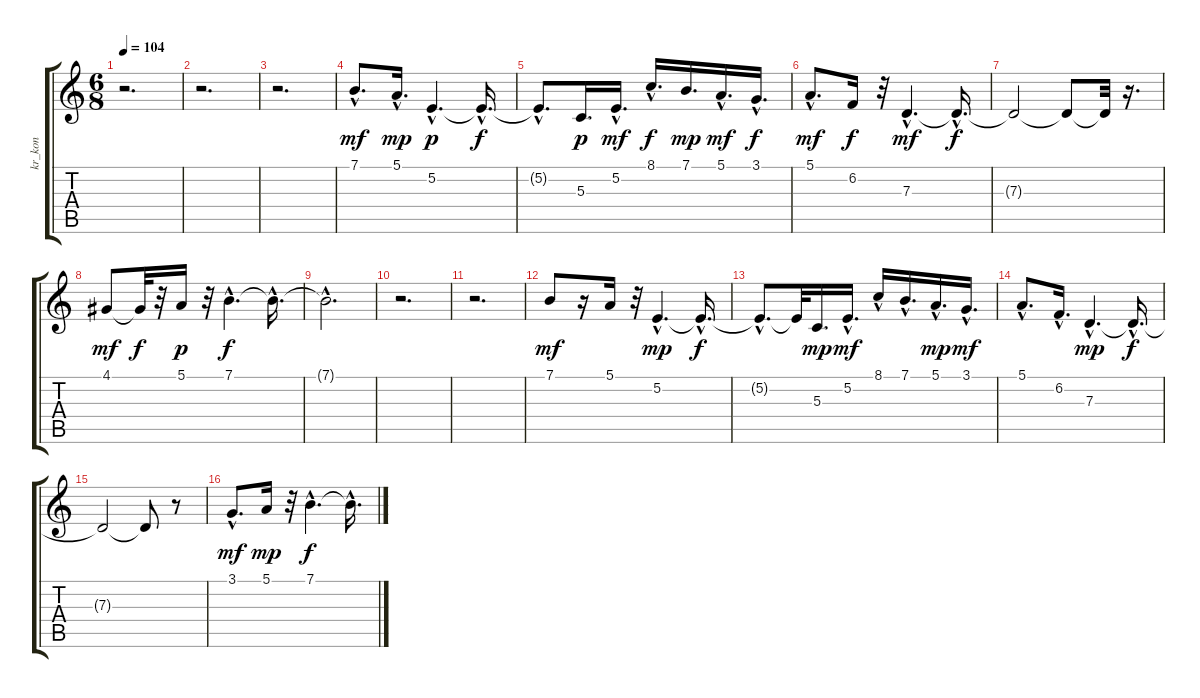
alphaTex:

\track ("kr_kon" "kr_kon") {instrument electricpiano2}
\staff {score tabs}
\tuning (E4 B3 G3 D3 A2 E2) {hide}
\ts (6 8)
\tempo 104
\clef g2
\ks c
r.2{d dy mf} |
r.2{d} |
r.2{d} |
7.1{hac}.8{d} 5.1{hac}.16{d dy mp} 5.2{hac}.4{d dy p} 5.2{hac t}.16{d dy f} |
5.2{hac t}.8{d} 5.3.16{d dy p} 5.2{hac}.16{d dy mf} 8.1{hac}.16{d dy f} 7.1.16{d dy mp} 5.1{hac}.16{d dy mf} 3.1{hac}.16{d dy f} |
5.1{hac}.8{d dy mf} 6.2.16{dy f} r.32 7.3{hac}.4{d dy mf} 7.3{hac t}.16{d dy f} |
7.3{t}.2 7.3{t}.8 7.3{t}.32 r.16{d} |
4.1.8{dy mf} 4.1{t}.32{dy f} r.32 5.1.16{dy p} r.32 7.1{hac}.4{d dy f} 7.1{hac t}.16{d} |
7.1{hac t}.2{d} |
r.2{d} |
r.2{d} |
7.1.8{dy mf} r.16 5.1.16 r.32 5.2{hac}.4{d dy mp} 5.2{hac t}.16{d dy f} |
5.2{hac t}.8{d} 5.2{t}.32 5.3.16{d dy mp} 5.2{hac}.16{d dy mf} 8.1{hac}.16 7.1{hac}.16{d} 5.1{hac}.16{d dy mp} 3.1{hac}.16{d dy mf} |
5.1{hac}.8{d} 6.2{hac}.16{d} 7.3{hac}.4{d dy mp} 7.3{hac t}.16{d dy f} |
7.3{t}.2 7.3{t}.8 r.8 |
3.1{hac}.8{d dy mf} 5.1.16{dy mp} r.32 7.1{hac}.4{d dy f} 7.1{hac t}.16{d}
